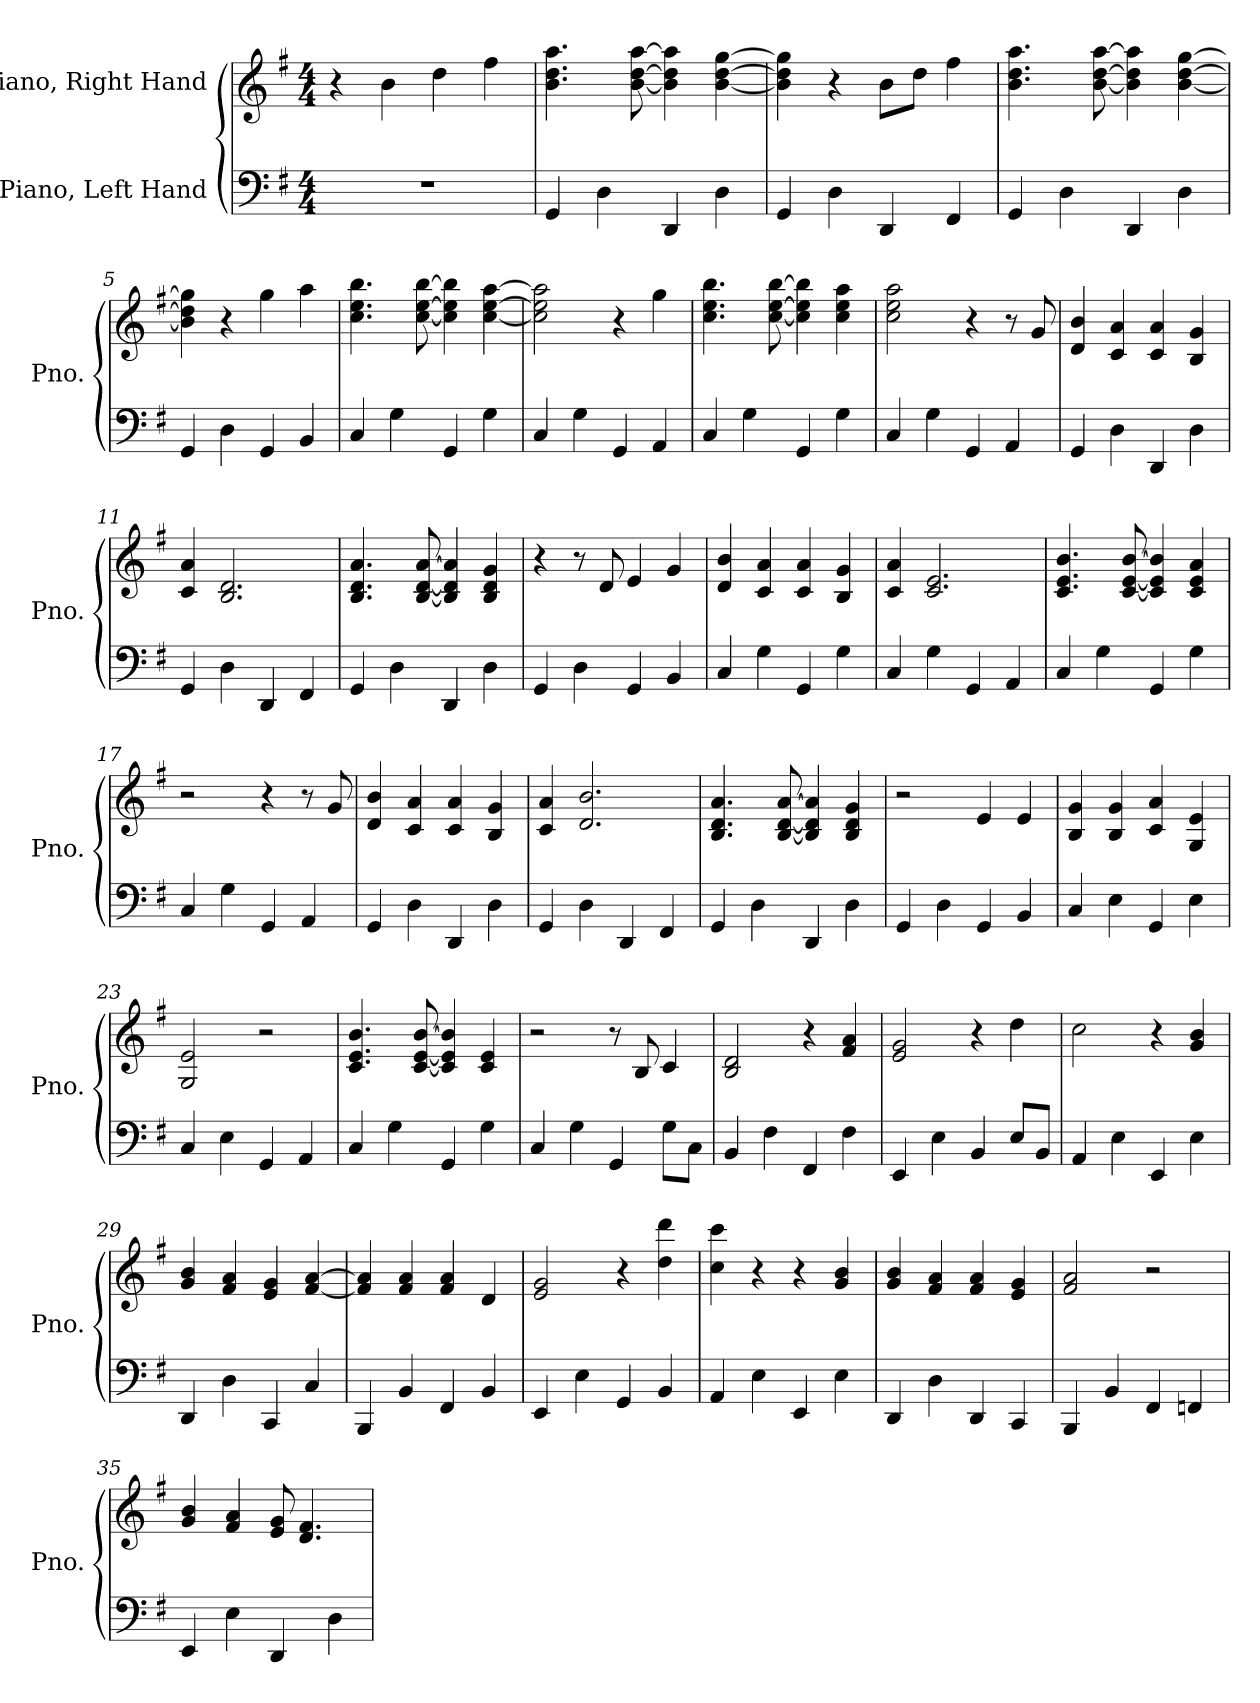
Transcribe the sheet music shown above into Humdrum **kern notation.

**kern	**kern
*part2	*part1
*staff2	*staff1
*I"Piano, Left Hand	*I"Piano, Right Hand
*I'Pno.	*I'Pno.
*clefF4	*clefG2
*k[f#]	*k[f#]
*M4/4	*M4/4
*MM100	*MM100
=1	=1
1r	4r
.	4b\
.	4dd\
.	4ff#\
=2	=2
4GG/	4.b\ 4.dd\ 4.aa\
4D\	.
.	[8b\ [8dd\ [8aa\
4DD/	4b\] 4dd\] 4aa\]
4D\	[4b\ [4dd\ [4gg\
=3	=3
4GG/	4b\] 4dd\] 4gg\]
4D\	4r
4DD/	8b\L
.	8dd\J
4FF#/	4ff#\
=4	=4
4GG/	4.b\ 4.dd\ 4.aa\
4D\	.
.	[8b\ [8dd\ [8aa\
4DD/	4b\] 4dd\] 4aa\]
4D\	[4b\ [4dd\ [4gg\
=5	=5
4GG/	4b\] 4dd\] 4gg\]
4D\	4r
4GG/	4gg\
4BB/	4aa\
=6	=6
4C/	4.cc\ 4.ee\ 4.bb\
4G\	.
.	[8cc\ [8ee\ [8bb\
4GG/	4cc\] 4ee\] 4bb\]
4G\	[4cc\ [4ee\ [4aa\
!!LO:LB:g=z
=7	=7
4C/	2cc\] 2ee\] 2aa\]
4G\	.
4GG/	4r
4AA/	4gg\
=8	=8
4C/	4.cc\ 4.ee\ 4.bb\
4G\	.
.	[8cc\ [8ee\ [8bb\
4GG/	4cc\] 4ee\] 4bb\]
4G\	4cc\ 4ee\ 4aa\
=9	=9
4C/	2cc\ 2ee\ 2aa\
4G\	.
4GG/	4r
4AA/	8r
.	8g/
=10	=10
4GG/	4d/ 4b/
4D\	4c/ 4a/
4DD/	4c/ 4a/
4D\	4B/ 4g/
=11	=11
4GG/	4c/ 4a/
4D\	2.B/ 2.d/
4DD/	.
4FF#/	.
=12	=12
4GG/	4.B/ 4.d/ 4.a/
4D\	.
.	[8B/ [8d/ [8a/
4DD/	4B/] 4d/] 4a/]
4D\	4B/ 4d/ 4g/
=13	=13
4GG/	4r
4D\	8r
.	8d/
4GG/	4e/
4BB/	4g/
!!LO:LB:g=z
=14	=14
4C/	4d/ 4b/
4G\	4c/ 4a/
4GG/	4c/ 4a/
4G\	4B/ 4g/
=15	=15
4C/	4c/ 4a/
4G\	2.c/ 2.e/
4GG/	.
4AA/	.
=16	=16
4C/	4.c/ 4.e/ 4.b/
4G\	.
.	[8c/ [8e/ [8b/
4GG/	4c/] 4e/] 4b/]
4G\	4c/ 4e/ 4a/
=17	=17
4C/	2r
4G\	.
4GG/	4r
4AA/	8r
.	8g/
=18	=18
4GG/	4d/ 4b/
4D\	4c/ 4a/
4DD/	4c/ 4a/
4D\	4B/ 4g/
=19	=19
4GG/	4c/ 4a/
4D\	2.d/ 2.b/
4DD/	.
4FF#/	.
=20	=20
4GG/	4.B/ 4.d/ 4.a/
4D\	.
.	[8B/ [8d/ [8a/
4DD/	4B/] 4d/] 4a/]
4D\	4B/ 4d/ 4g/
!!LO:LB:g=z
=21	=21
4GG/	2r
4D\	.
4GG/	4e/
4BB/	4e/
=22	=22
4C/	4B/ 4g/
4E\	4B/ 4g/
4GG/	4c/ 4a/
4E\	4G/ 4e/
=23	=23
4C/	2G/ 2e/
4E\	.
4GG/	2r
4AA/	.
=24	=24
4C/	4.c/ 4.e/ 4.b/
4G\	.
.	[8c/ [8e/ [8b/
4GG/	4c/] 4e/] 4b/]
4G\	4c/ 4e/
=25	=25
4C/	2r
4G\	.
4GG/	8r
.	8B/
8G\L	4c/
8C\J	.
=26	=26
4BB/	2B/ 2d/
4F#\	.
4FF#/	4r
4F#\	4f#/ 4a/
=27	=27
4EE/	2e/ 2g/
4E\	.
4BB/	4r
8E/L	4dd\
8BB/J	.
!!LO:LB:g=z
=28	=28
4AA/	2cc\
4E\	.
4EE/	4r
4E\	4g/ 4b/
=29	=29
4DD/	4g/ 4b/
4D\	4f#/ 4a/
4CC/	4e/ 4g/
4C/	[4f#/ [4a/
=30	=30
4BBB/	4f#/] 4a/]
4BB/	4f#/ 4a/
4FF#/	4f#/ 4a/
4BB/	4d/
=31	=31
4EE/	2e/ 2g/
4E\	.
4GG/	4r
4BB/	4dd\ 4ddd\
=32	=32
4AA/	4cc\ 4ccc\
4E\	4r
4EE/	4r
4E\	4g/ 4b/
=33	=33
4DD/	4g/ 4b/
4D\	4f#/ 4a/
4DD/	4f#/ 4a/
4CC/	4e/ 4g/
=34	=34
4BBB/	2f#/ 2a/
4BB/	.
4FF#/	2r
4FFn/	.
=35	=35
4EE/	4g/ 4b/
4E\	4f#/ 4a/
4DD/	8e/ 8g/
.	4.d/ 4.f#/
4D\	.
=	=
*-	*-
